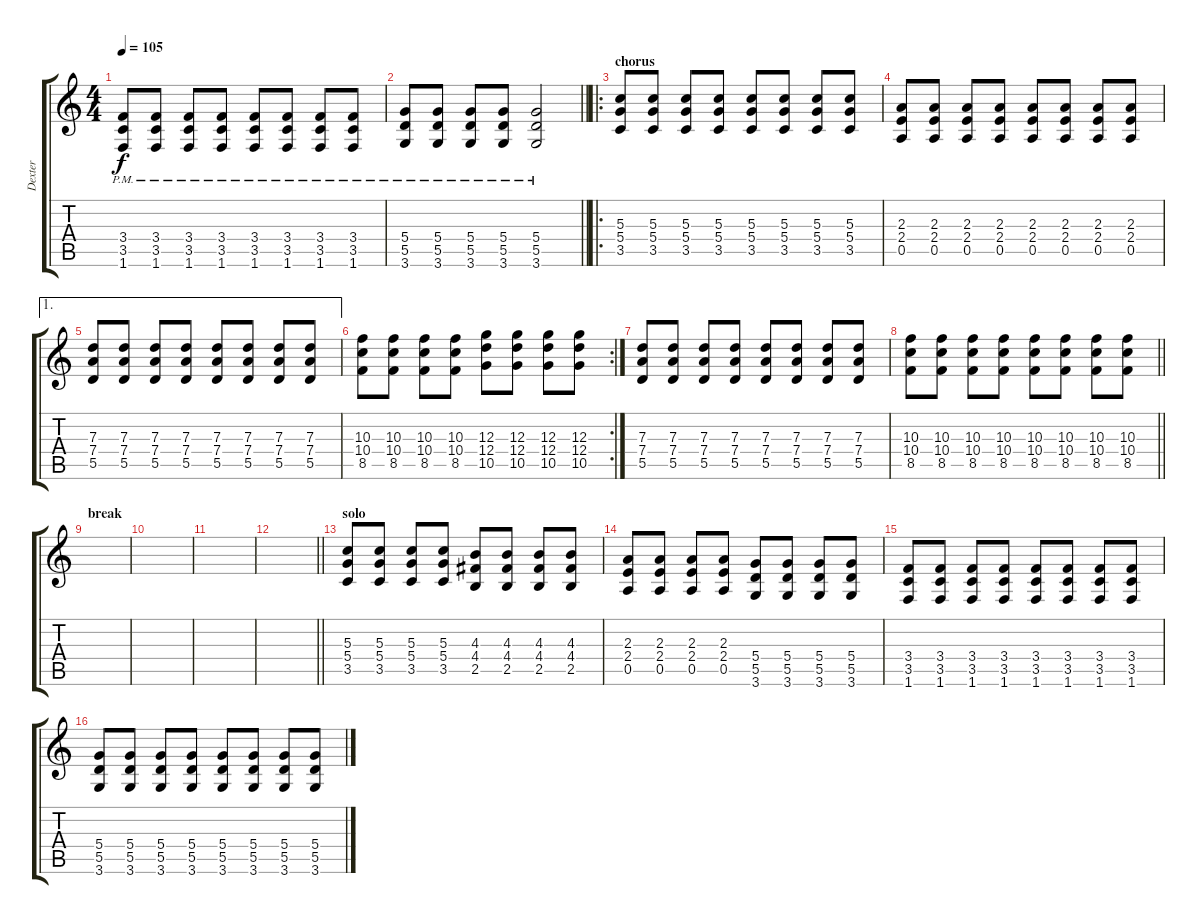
\track ("Dexter" "Dexter") {instrument overdrivenguitar}
\staff {score tabs}
\tuning (E4 B3 G3 D3 A2 E2) {hide}
\ts (4 4)
\tempo 105
\clef g2
\ks c
(3.4{pm} 3.5{pm} 1.6{pm}).8{dy f volume 5} (3.4{pm} 3.5{pm} 1.6{pm}).8 (3.4{pm} 3.5{pm} 1.6{pm}).8 (3.4{pm} 3.5{pm} 1.6{pm}).8 (3.4{pm} 3.5{pm} 1.6{pm}).8 (3.4{pm} 3.5{pm} 1.6{pm}).8 (3.4{pm} 3.5{pm} 1.6{pm}).8 (3.4{pm} 3.5{pm} 1.6{pm}).8 |
\barLineRight lightlight
(5.4{pm} 5.5{pm} 3.6{pm}).8 (5.4{pm} 5.5{pm} 3.6{pm}).8 (5.4{pm} 5.5{pm} 3.6{pm}).8 (5.4{pm} 5.5{pm} 3.6{pm}).8 (5.4{pm} 5.5{pm} 3.6{pm}).2 |
\ro
\section ("" "chorus")
(5.3 5.4 3.5).8 (5.3 5.4 3.5).8 (5.3 5.4 3.5).8 (5.3 5.4 3.5).8 (5.3 5.4 3.5).8 (5.3 5.4 3.5).8 (5.3 5.4 3.5).8 (5.3 5.4 3.5).8 |
(2.3 2.4 0.5).8 (2.3 2.4 0.5).8 (2.3 2.4 0.5).8 (2.3 2.4 0.5).8 (2.3 2.4 0.5).8 (2.3 2.4 0.5).8 (2.3 2.4 0.5).8 (2.3 2.4 0.5).8 |
\ae 1
(7.3 7.4 5.5).8 (7.3 7.4 5.5).8 (7.3 7.4 5.5).8 (7.3 7.4 5.5).8 (7.3 7.4 5.5).8 (7.3 7.4 5.5).8 (7.3 7.4 5.5).8 (7.3 7.4 5.5).8 |
\rc 2
(10.3 10.4 8.5).8 (10.3 10.4 8.5).8 (10.3 10.4 8.5).8 (10.3 10.4 8.5).8 (12.3 12.4 10.5).8 (12.3 12.4 10.5).8 (12.3 12.4 10.5).8 (12.3 12.4 10.5).8 |
(7.3 7.4 5.5).8 (7.3 7.4 5.5).8 (7.3 7.4 5.5).8 (7.3 7.4 5.5).8 (7.3 7.4 5.5).8 (7.3 7.4 5.5).8 (7.3 7.4 5.5).8 (7.3 7.4 5.5).8 |
\barLineRight lightlight
(10.3 10.4 8.5).8 (10.3 10.4 8.5).8 (10.3 10.4 8.5).8 (10.3 10.4 8.5).8 (10.3 10.4 8.5).8 (10.3 10.4 8.5).8 (10.3 10.4 8.5).8 (10.3 10.4 8.5).8 |
\section ("" "break")
|
|
|
\barLineRight lightlight
|
\section ("" "solo")
(5.3 5.4 3.5).8{volume 10} (5.3 5.4 3.5).8 (5.3 5.4 3.5).8 (5.3 5.4 3.5).8 (4.3 4.4 2.5).8 (4.3 4.4 2.5).8 (4.3 4.4 2.5).8 (4.3 4.4 2.5).8 |
(2.3 2.4 0.5).8 (2.3 2.4 0.5).8 (2.3 2.4 0.5).8 (2.3 2.4 0.5).8 (5.4 5.5 3.6).8 (5.4 5.5 3.6).8 (5.4 5.5 3.6).8 (5.4 5.5 3.6).8 |
(3.4 3.5 1.6).8 (3.4 3.5 1.6).8 (3.4 3.5 1.6).8 (3.4 3.5 1.6).8 (3.4 3.5 1.6).8 (3.4 3.5 1.6).8 (3.4 3.5 1.6).8 (3.4 3.5 1.6).8 |
(5.4 5.5 3.6).8 (5.4 5.5 3.6).8 (5.4 5.5 3.6).8 (5.4 5.5 3.6).8 (5.4 5.5 3.6).8 (5.4 5.5 3.6).8 (5.4 5.5 3.6).8 (5.4 5.5 3.6).8
